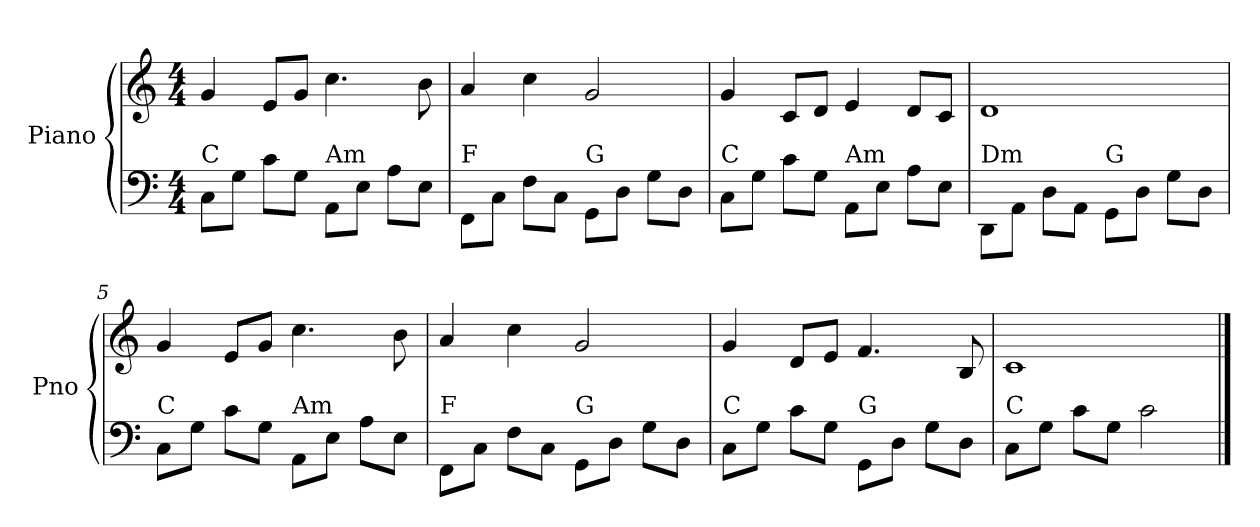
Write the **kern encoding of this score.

**kern	**kern
*part1	*part1
*staff2	*staff1
*I"Piano	*
*I'Pno	*
*clefF4	*clefG2
*k[]	*k[]
*M4/4	*M4/4
*MM65	*MM65
=1	=1
!LO:TX:a:t=C	!
8C\L	4g/
8G\J	.
8c\L	8e/L
8G\J	8g/J
!LO:TX:a:t=Am	!
8AA\L	4.cc\
8E\J	.
8A\L	.
8E\J	8b\
=2	=2
!LO:TX:a:t=F	!
8FF\L	4a/
8C\J	.
8F\L	4cc\
8C\J	.
!LO:TX:a:t=G	!
8GG\L	2g/
8D\J	.
8G\L	.
8D\J	.
=3	=3
!LO:TX:a:t=C	!
8C\L	4g/
8G\J	.
8c\L	8c/L
8G\J	8d/J
!LO:TX:a:t=Am	!
8AA\L	4e/
8E\J	.
8A\L	8d/L
8E\J	8c/J
=4	=4
!LO:TX:a:t=Dm	!
8DD\L	1d
8AA\J	.
8D\L	.
8AA\J	.
!LO:TX:a:t=G	!
8GG\L	.
8D\J	.
8G\L	.
8D\J	.
=5	=5
!LO:TX:a:t=C	!
8C\L	4g/
8G\J	.
8c\L	8e/L
8G\J	8g/J
!LO:TX:a:t=Am	!
8AA\L	4.cc\
8E\J	.
8A\L	.
8E\J	8b\
!!LO:LB:g=z
=6	=6
!LO:TX:a:t=F	!
8FF\L	4a/
8C\J	.
8F\L	4cc\
8C\J	.
!LO:TX:a:t=G	!
8GG\L	2g/
8D\J	.
8G\L	.
8D\J	.
=7	=7
!LO:TX:a:t=C	!
8C\L	4g/
8G\J	.
8c\L	8d/L
8G\J	8e/J
!LO:TX:a:t=G	!
8GG\L	4.f/
8D\J	.
8G\L	.
8D\J	8B/
=8	=8
!LO:TX:a:t=C	!
8C\L	1c
8G\J	.
8c\L	.
8G\J	.
2c\	.
==	==
*-	*-
